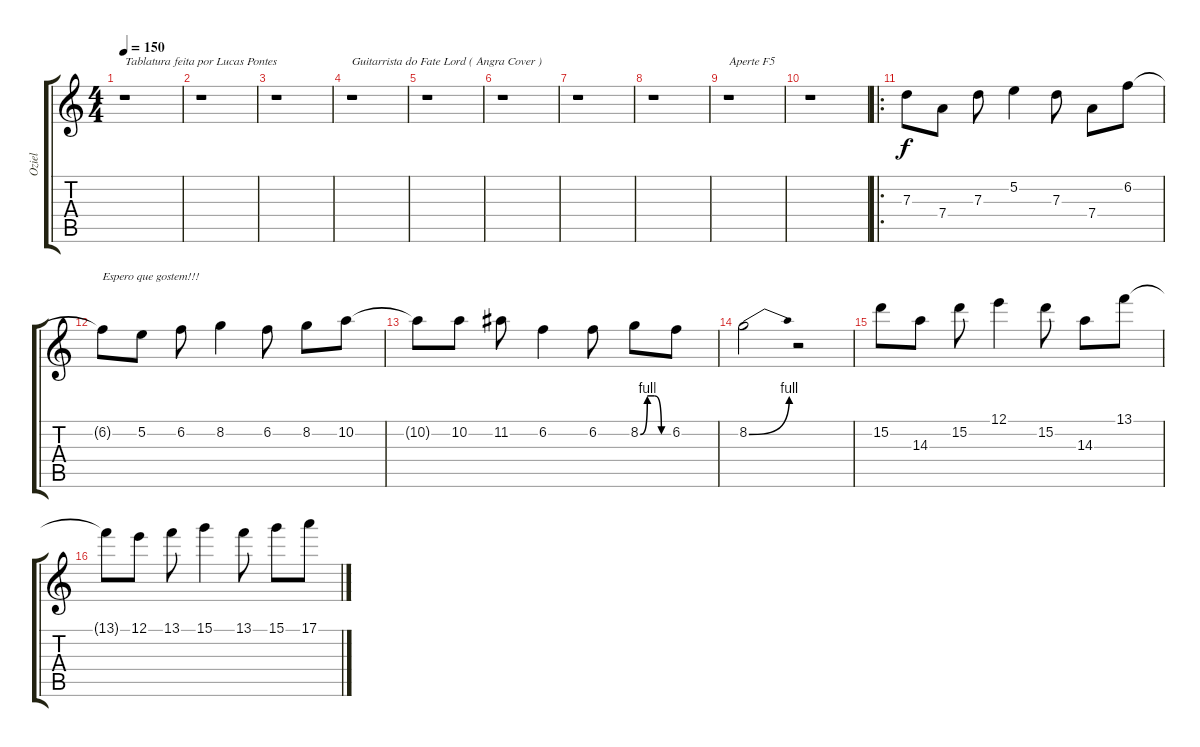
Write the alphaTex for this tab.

\track ("Oziel" "Oziel") {instrument overdrivenguitar}
\staff {score tabs}
\tuning (E4 B3 G3 D3 A2 E2) {hide}
\ts (4 4)
\tempo 150
\clef g2
\ks c
r.1{txt "Tablatura feita por Lucas Pontes" dy f instrument overdrivenguitar} |
r.1 |
r.1 |
r.1{txt "Guitarrista do Fate Lord ( Angra Cover )"} |
r.1 |
r.1 |
r.1 |
r.1 |
r.1{txt "Aperte F5"} |
r.1 |
\ro
7.3.8{volume 16 instrument overdrivenguitar} 7.4.8 7.3.8 5.2.4 7.3.8 7.4.8 6.2.8 |
6.2{t}.8{txt "Espero que gostem!!!"} 5.2.8 6.2.8 8.2.4 6.2.8 8.2.8 10.2.8 |
10.2{t}.8 10.2.8 11.2.8 6.2.4 6.2.8 8.2{be (custom 0 0 15 4 30 4 45 0 60 0)}.8 6.2.8 |
8.2{be (bend 0 0 60 4)}.2 r.2 |
15.2.8 14.3.8 15.2.8 12.1.4 15.2.8 14.3.8 13.1.8 |
13.1{t}.8 12.1.8 13.1.8 15.1.4 13.1.8 15.1.8 17.1.8
